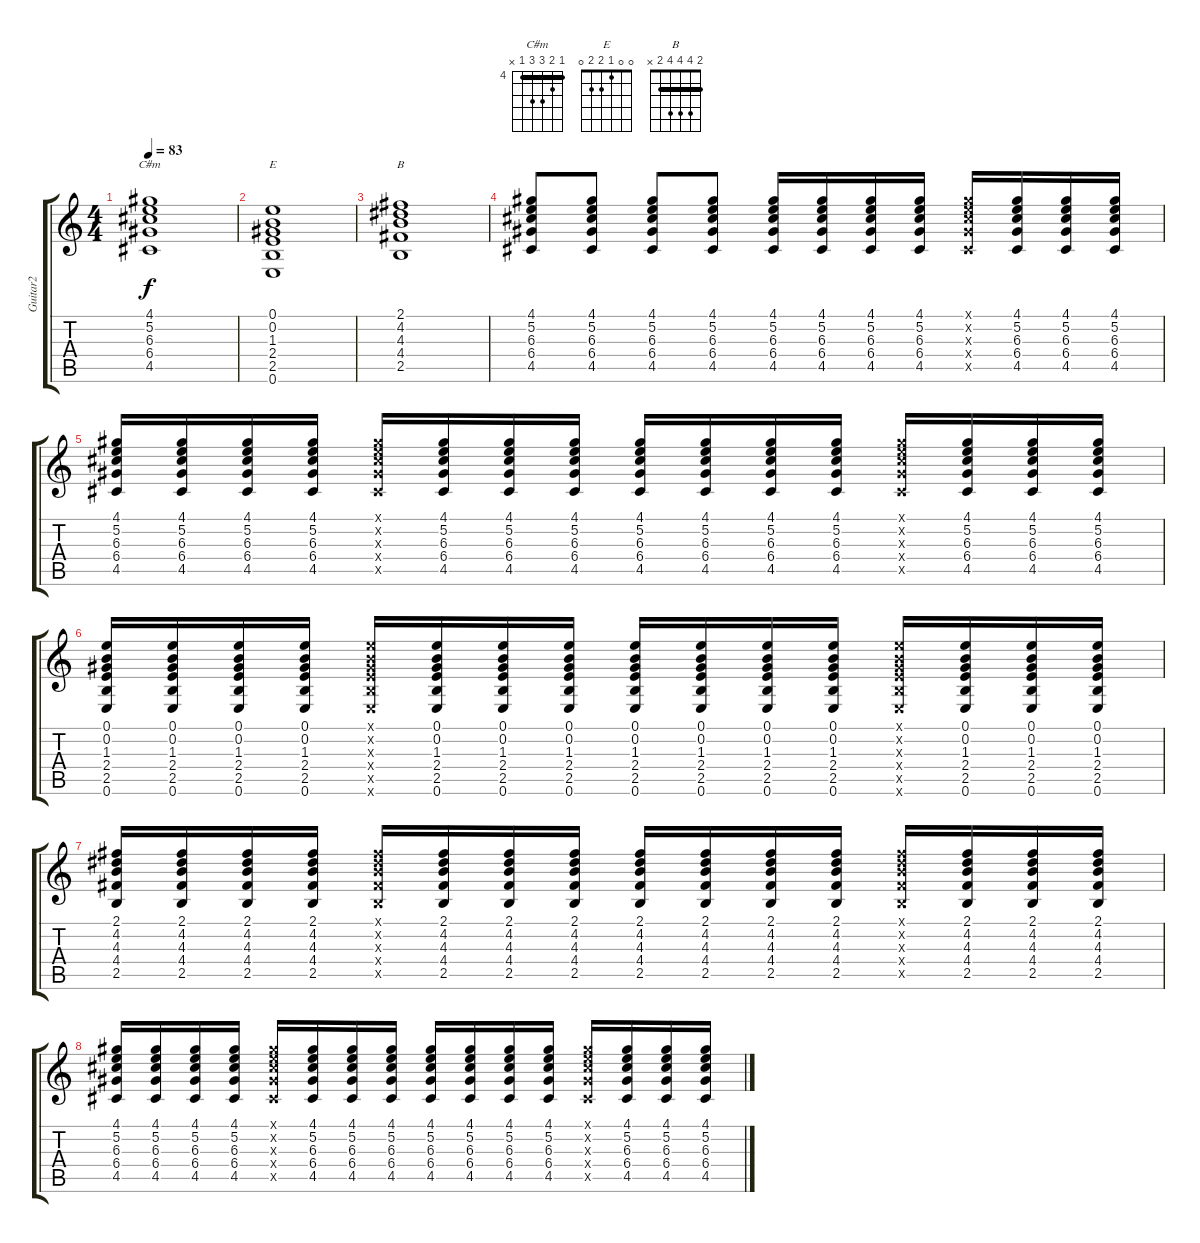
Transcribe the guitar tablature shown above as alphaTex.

\track ("Guitar2" "Guitar2") {instrument acousticguitarsteel}
\staff {score tabs}
\tuning (E4 B3 G3 D3 A2 E2) {hide}
\chord ("C#m" 4 5 6 6 4 x) {firstfret 4 barre 4}
\chord ("E" 0 0 1 2 2 0)
\chord ("B" 2 4 4 4 2 x) {barre 2}
\ts (4 4)
\tempo 83
\clef g2
\ks c
(4.1 5.2 6.3 6.4 4.5).1{ch "C#m" dy f} |
(0.1 0.2 1.3 2.4 2.5 0.6).1{ch "E"} |
(2.1 4.2 4.3 4.4 2.5).1{ch "B"} |
(4.1 5.2 6.3 6.4 4.5).8 (4.1 5.2 6.3 6.4 4.5).8 (4.1 5.2 6.3 6.4 4.5).8 (4.1 5.2 6.3 6.4 4.5).8 (4.1 5.2 6.3 6.4 4.5).16 (4.1 5.2 6.3 6.4 4.5).16 (4.1 5.2 6.3 6.4 4.5).16 (4.1 5.2 6.3 6.4 4.5).16 (4.1{x} 5.2{x} 6.3{x} 6.4{x} 4.5{x}).16 (4.1 5.2 6.3 6.4 4.5).16 (4.1 5.2 6.3 6.4 4.5).16 (4.1 5.2 6.3 6.4 4.5).16 |
(4.1 5.2 6.3 6.4 4.5).16 (4.1 5.2 6.3 6.4 4.5).16 (4.1 5.2 6.3 6.4 4.5).16 (4.1 5.2 6.3 6.4 4.5).16 (4.1{x} 5.2{x} 6.3{x} 6.4{x} 4.5{x}).16 (4.1 5.2 6.3 6.4 4.5).16 (4.1 5.2 6.3 6.4 4.5).16 (4.1 5.2 6.3 6.4 4.5).16 (4.1 5.2 6.3 6.4 4.5).16 (4.1 5.2 6.3 6.4 4.5).16 (4.1 5.2 6.3 6.4 4.5).16 (4.1 5.2 6.3 6.4 4.5).16 (4.1{x} 5.2{x} 6.3{x} 6.4{x} 4.5{x}).16 (4.1 5.2 6.3 6.4 4.5).16 (4.1 5.2 6.3 6.4 4.5).16 (4.1 5.2 6.3 6.4 4.5).16 |
(0.1 0.2 1.3 2.4 2.5 0.6).16 (0.1 0.2 1.3 2.4 2.5 0.6).16 (0.1 0.2 1.3 2.4 2.5 0.6).16 (0.1 0.2 1.3 2.4 2.5 0.6).16 (0.1{x} 0.2{x} 1.3{x} 2.4{x} 2.5{x} 0.6{x}).16 (0.1 0.2 1.3 2.4 2.5 0.6).16 (0.1 0.2 1.3 2.4 2.5 0.6).16 (0.1 0.2 1.3 2.4 2.5 0.6).16 (0.1 0.2 1.3 2.4 2.5 0.6).16 (0.1 0.2 1.3 2.4 2.5 0.6).16 (0.1 0.2 1.3 2.4 2.5 0.6).16 (0.1 0.2 1.3 2.4 2.5 0.6).16 (0.1{x} 0.2{x} 1.3{x} 2.4{x} 2.5{x} 0.6{x}).16 (0.1 0.2 1.3 2.4 2.5 0.6).16 (0.1 0.2 1.3 2.4 2.5 0.6).16 (0.1 0.2 1.3 2.4 2.5 0.6).16 |
(2.1 4.2 4.3 4.4 2.5).16 (2.1 4.2 4.3 4.4 2.5).16 (2.1 4.2 4.3 4.4 2.5).16 (2.1 4.2 4.3 4.4 2.5).16 (2.1{x} 4.2{x} 4.3{x} 4.4{x} 2.5{x}).16 (2.1 4.2 4.3 4.4 2.5).16 (2.1 4.2 4.3 4.4 2.5).16 (2.1 4.2 4.3 4.4 2.5).16 (2.1 4.2 4.3 4.4 2.5).16 (2.1 4.2 4.3 4.4 2.5).16 (2.1 4.2 4.3 4.4 2.5).16 (2.1 4.2 4.3 4.4 2.5).16 (2.1{x} 4.2{x} 4.3{x} 4.4{x} 2.5{x}).16 (2.1 4.2 4.3 4.4 2.5).16 (2.1 4.2 4.3 4.4 2.5).16 (2.1 4.2 4.3 4.4 2.5).16 |
(4.1 5.2 6.3 6.4 4.5).16 (4.1 5.2 6.3 6.4 4.5).16 (4.1 5.2 6.3 6.4 4.5).16 (4.1 5.2 6.3 6.4 4.5).16 (4.1{x} 5.2{x} 6.3{x} 6.4{x} 4.5{x}).16 (4.1 5.2 6.3 6.4 4.5).16 (4.1 5.2 6.3 6.4 4.5).16 (4.1 5.2 6.3 6.4 4.5).16 (4.1 5.2 6.3 6.4 4.5).16 (4.1 5.2 6.3 6.4 4.5).16 (4.1 5.2 6.3 6.4 4.5).16 (4.1 5.2 6.3 6.4 4.5).16 (4.1{x} 5.2{x} 6.3{x} 6.4{x} 4.5{x}).16 (4.1 5.2 6.3 6.4 4.5).16 (4.1 5.2 6.3 6.4 4.5).16 (4.1 5.2 6.3 6.4 4.5).16
